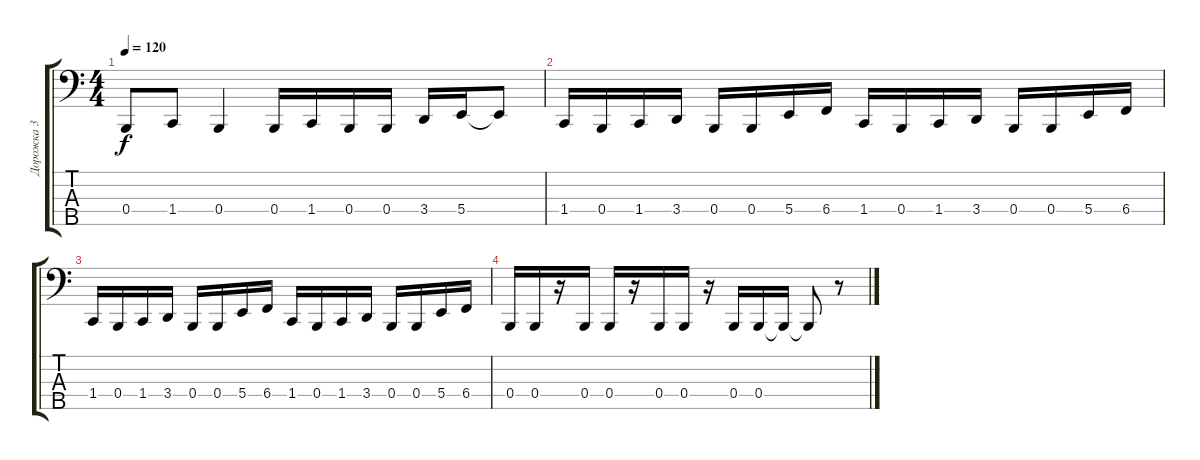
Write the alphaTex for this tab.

\track ("Дорожка 3" "Дорожка 3") {instrument electricbasspick}
\staff {score tabs}
\tuning (E2 B1 Gb1 B0 Ab0) {hide}
\ts (4 4)
\tempo 120
\clef f4
\ks c
0.4{t}.8{dy f} 1.4.8 0.4.4 0.4.16 1.4.16 0.4.16 0.4.16 3.4.16 5.4.16 5.4{t}.8 |
1.4.16 0.4.16 1.4.16 3.4.16 0.4.16 0.4.16 5.4.16 6.4.16 1.4.16 0.4.16 1.4.16 3.4.16 0.4.16 0.4.16 5.4.16 6.4.16 |
1.4.16 0.4.16 1.4.16 3.4.16 0.4.16 0.4.16 5.4.16 6.4.16 1.4.16 0.4.16 1.4.16 3.4.16 0.4.16 0.4.16 5.4.16 6.4.16 |
0.4.16 0.4.16 r.16 0.4.16 0.4.16 r.16 0.4.16 0.4.16 r.16 0.4.16 0.4.16 0.4{t}.16 0.4{t}.8 r.8
